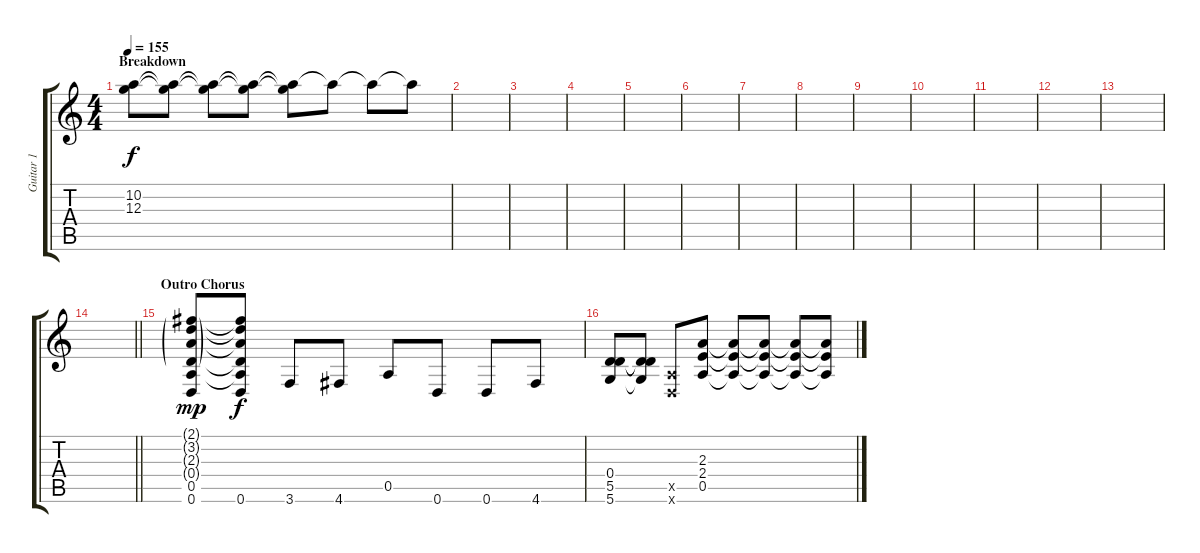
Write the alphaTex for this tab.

\track ("Guitar 1" "Guitar 1") {instrument overdrivenguitar}
\staff {score tabs}
\tuning (E4 B3 G3 D3 A2 D2) {hide}
\ts (4 4)
\section ("" "Breakdown")
\tempo 155
\clef g2
\ks c
(10.2{t} 12.3{t}).8{dy f} (10.2{t} 12.3{t}).8 (10.2{t} 12.3{t}).8 (10.2{t} 12.3{t}).8 (10.2{t} 12.3{t}).8 10.2{t}.8 10.2{t}.8 10.2{t}.8 |
|
|
|
|
|
|
|
|
|
|
|
|
\barLineRight lightlight
|
\section ("" "Outro Chorus")
(2.1{g} 3.2{g} 2.3{g} 0.4{g} 0.5 0.6).8{dy mp} (2.1{t} 3.2{t} 2.3{t} 0.4{t} 0.5{t} 0.6).8{dy f} 3.6.8 4.6.8 0.5.8 0.6.8 0.6.8 4.6.8 |
(0.4 5.5 5.6).8 (0.4{t} 5.5{t} 5.6{t}).8 (0.5{x} 0.6{x}).8 (2.3 2.4 0.5).8 (2.3{t} 2.4{t} 0.5{t}).8 (2.3{t} 2.4{t} 0.5{t}).8 (2.3{t} 2.4{t} 0.5{t}).8 (2.3{t} 2.4{t} 0.5{t}).8
